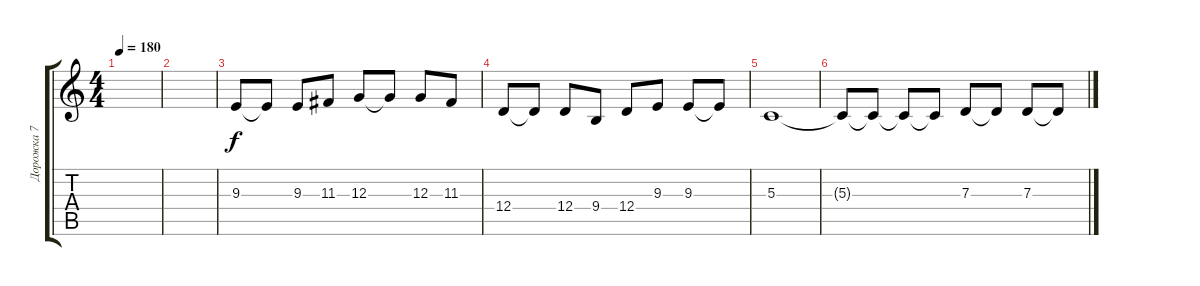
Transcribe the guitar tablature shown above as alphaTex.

\track ("Дорожка 7" "Дорожка 7") {instrument lead1square}
\staff {score tabs}
\tuning (E4 B3 G3 D3 A2 E2) {hide}
\ts (4 4)
\tempo 180
\clef g2
\ks c
|
|
9.3.8 9.3{t}.8 9.3.8 11.3.8 12.3.8 12.3{t}.8 12.3.8 11.3.8 |
12.4.8 12.4{t}.8 12.4.8 9.4.8 12.4.8 9.3.8 9.3.8 9.3{t}.8 |
5.3.1 |
5.3{t}.8 5.3{t}.8 5.3{t}.8 5.3{t}.8 7.3.8 7.3{t}.8 7.3.8 7.3{t}.8
